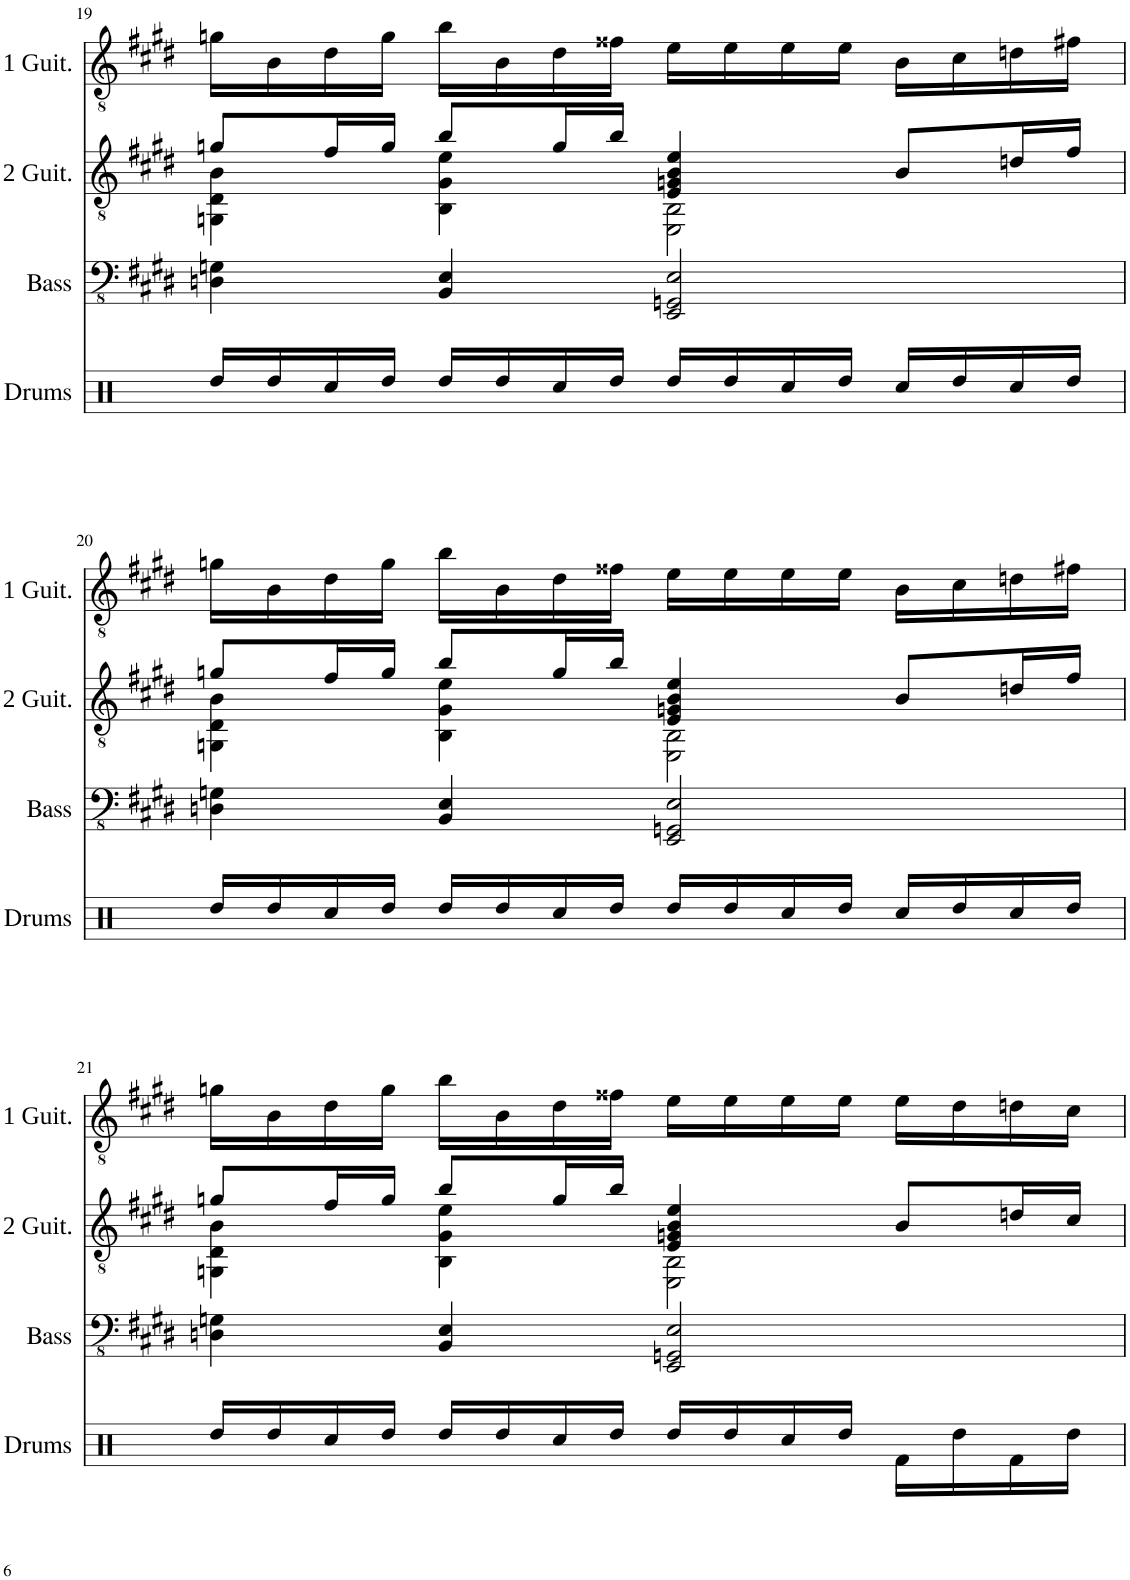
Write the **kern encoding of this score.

**kern	**kern	**kern
*part3	*part2	*part1
*staff3	*staff2	*staff1
*I"Bass Guitar	*I"Second Guitar	*I"First Guitar
*I'Bass	*I'2 Guit.	*I'1 Guit.
!!LO:PB:g=z
*clefFv4	*clefGv2	*clefGv2
*k[f#c#g#d#]	*k[f#c#g#d#]	*k[f#c#g#d#]
*M4/4	*M4/4	*M4/4
=19	=19	=19
*	*^	*
4DDn\ 4GGn\	8gn/L	4GGn\ 4D#\ 4B\	16gn\LL
.	.	.	16B\
.	16f#/L	.	16d#\
.	16g/JJ	.	16g\JJ
4BBB/ 4EE/	8b/L	4BB\ 4G#\ 4e\	16b\LL
.	.	.	16B\
.	16g/L	.	16d#\
.	16b/JJ	.	16f##X\JJ
2EEE/ 2GGGn/ 2EE/	4E/ 4Gn/ 4B/ 4e/	2EE\ 2BB\	16e\LL
.	.	.	16e\
.	.	.	16e\
.	.	.	16e\JJ
.	8B/L	.	16B\LL
.	.	.	16c#\
.	16dn/L	.	16dn\
.	16f#/JJ	.	16f#X\JJ
!!LO:LB:g=z
=20	=20	=20	=20
4DDn\ 4GGn\	8gn/L	4GGn\ 4D#\ 4B\	16gn\LL
.	.	.	16B\
.	16f#/L	.	16d#\
.	16g/JJ	.	16g\JJ
4BBB/ 4EE/	8b/L	4BB\ 4G#\ 4e\	16b\LL
.	.	.	16B\
.	16g/L	.	16d#\
.	16b/JJ	.	16f##X\JJ
2EEE/ 2GGGn/ 2EE/	4E/ 4Gn/ 4B/ 4e/	2EE\ 2BB\	16e\LL
.	.	.	16e\
.	.	.	16e\
.	.	.	16e\JJ
.	8B/L	.	16B\LL
.	.	.	16c#\
.	16dn/L	.	16dn\
.	16f#/JJ	.	16f#X\JJ
!!LO:LB:g=z
=21	=21	=21	=21
4DDn\ 4GGn\	8gn/L	4GGn\ 4D#\ 4B\	16gn\LL
.	.	.	16B\
.	16f#/L	.	16d#\
.	16g/JJ	.	16g\JJ
4BBB/ 4EE/	8b/L	4BB\ 4G#\ 4e\	16b\LL
.	.	.	16B\
.	16g/L	.	16d#\
.	16b/JJ	.	16f##X\JJ
2EEE/ 2GGGn/ 2EE/	4E/ 4Gn/ 4B/ 4e/	2EE\ 2BB\	16e\LL
.	.	.	16e\
.	.	.	16e\
.	.	.	16e\JJ
.	8B/L	.	16e\LL
.	.	.	16d#\
.	16dn/L	.	16dn\
.	16c#/JJ	.	16c#\JJ
*	*v	*v	*
=	=	=
*-	*-	*-
